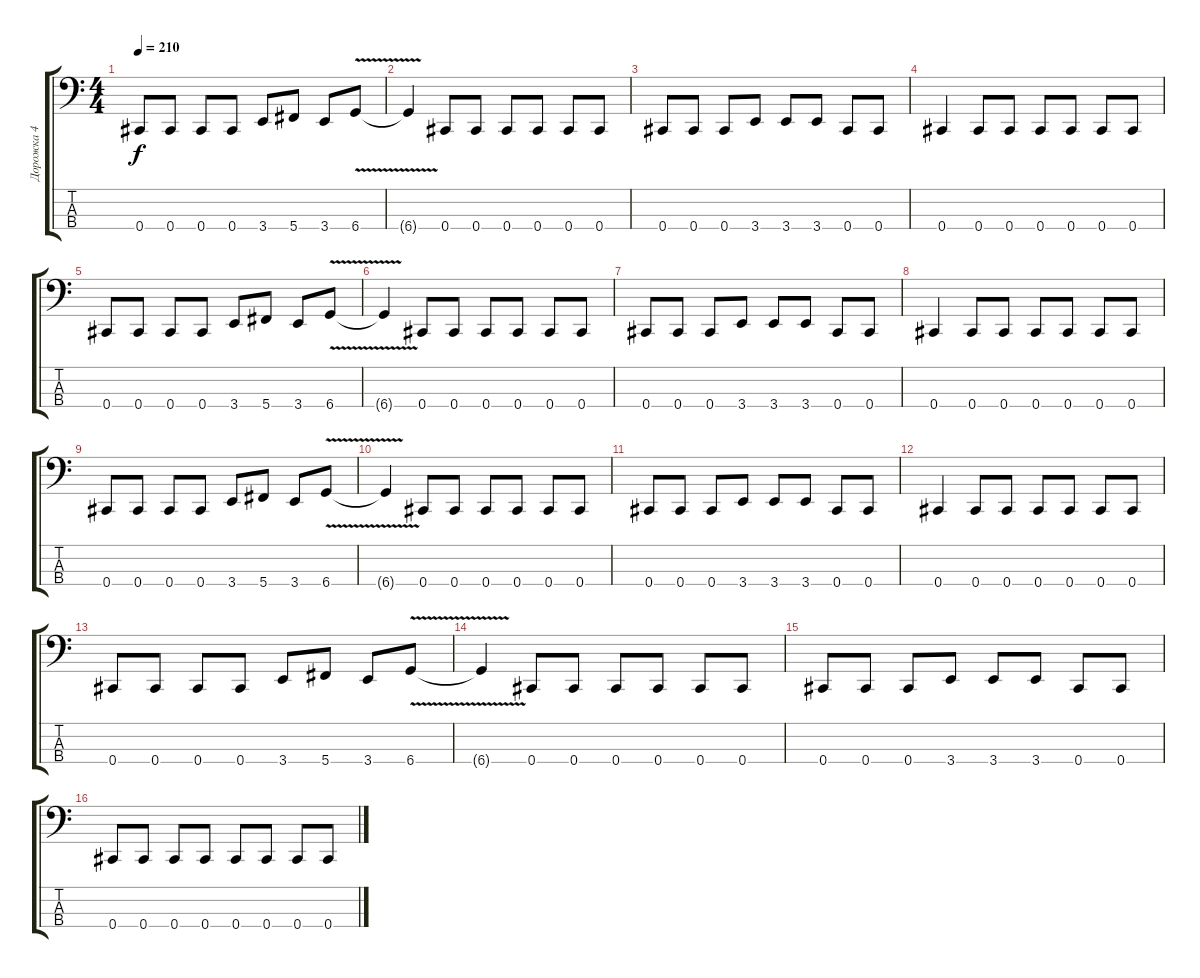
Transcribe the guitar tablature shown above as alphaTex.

\track ("Дорожка 4" "Дорожка 4") {instrument electricbasspick}
\staff {score tabs}
\tuning (E2 B1 Gb1 Db1) {hide}
\ts (4 4)
\tempo 210
\clef f4
\ks c
0.4.8{dy f} 0.4.8 0.4.8 0.4.8 3.4.8 5.4.8 3.4.8 6.4{v}.8 |
6.4{t}.4 0.4.8 0.4.8 0.4.8 0.4.8 0.4.8 0.4.8 |
0.4.8 0.4.8 0.4.8 3.4.8 3.4.8 3.4.8 0.4.8 0.4.8 |
0.4.4 0.4.8 0.4.8 0.4.8 0.4.8 0.4.8 0.4.8 |
0.4.8 0.4.8 0.4.8 0.4.8 3.4.8 5.4.8 3.4.8 6.4{v}.8 |
6.4{t}.4 0.4.8 0.4.8 0.4.8 0.4.8 0.4.8 0.4.8 |
0.4.8 0.4.8 0.4.8 3.4.8 3.4.8 3.4.8 0.4.8 0.4.8 |
0.4.4 0.4.8 0.4.8 0.4.8 0.4.8 0.4.8 0.4.8 |
0.4.8 0.4.8 0.4.8 0.4.8 3.4.8 5.4.8 3.4.8 6.4{v}.8 |
6.4{t}.4 0.4.8 0.4.8 0.4.8 0.4.8 0.4.8 0.4.8 |
0.4.8 0.4.8 0.4.8 3.4.8 3.4.8 3.4.8 0.4.8 0.4.8 |
0.4.4 0.4.8 0.4.8 0.4.8 0.4.8 0.4.8 0.4.8 |
0.4.8 0.4.8 0.4.8 0.4.8 3.4.8 5.4.8 3.4.8 6.4{v}.8 |
6.4{t}.4 0.4.8 0.4.8 0.4.8 0.4.8 0.4.8 0.4.8 |
0.4.8 0.4.8 0.4.8 3.4.8 3.4.8 3.4.8 0.4.8 0.4.8 |
0.4.8 0.4.8 0.4.8 0.4.8 0.4.8 0.4.8 0.4.8 0.4.8
